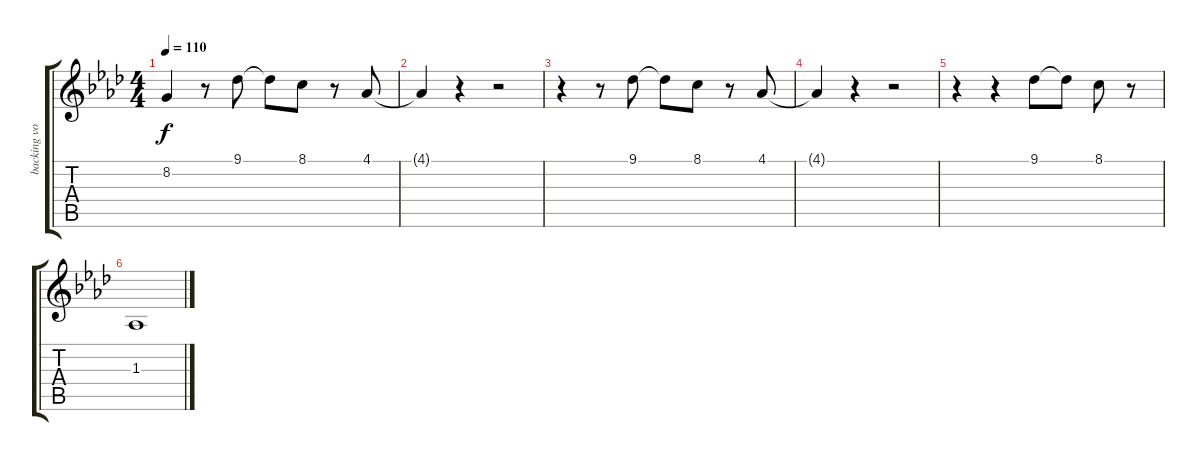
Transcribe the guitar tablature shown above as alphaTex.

\track ("backing vocals" "backing vo") {instrument choiraahs}
\staff {score tabs}
\tuning (E4 B3 G3 D3 A2 E2) {hide}
\ts (4 4)
\tempo 110
\clef g2
\ks ab
8.2{t}.4{dy f} r.8 9.1.8 9.1{t}.8 8.1.8 r.8 4.1.8 |
4.1{t}.4 r.4 r.2 |
r.4 r.8 9.1.8 9.1{t}.8 8.1.8 r.8 4.1.8 |
4.1{t}.4 r.4 r.2 |
r.4 r.4 9.1.8 9.1{t}.8 8.1.8 r.8 |
1.3.1
